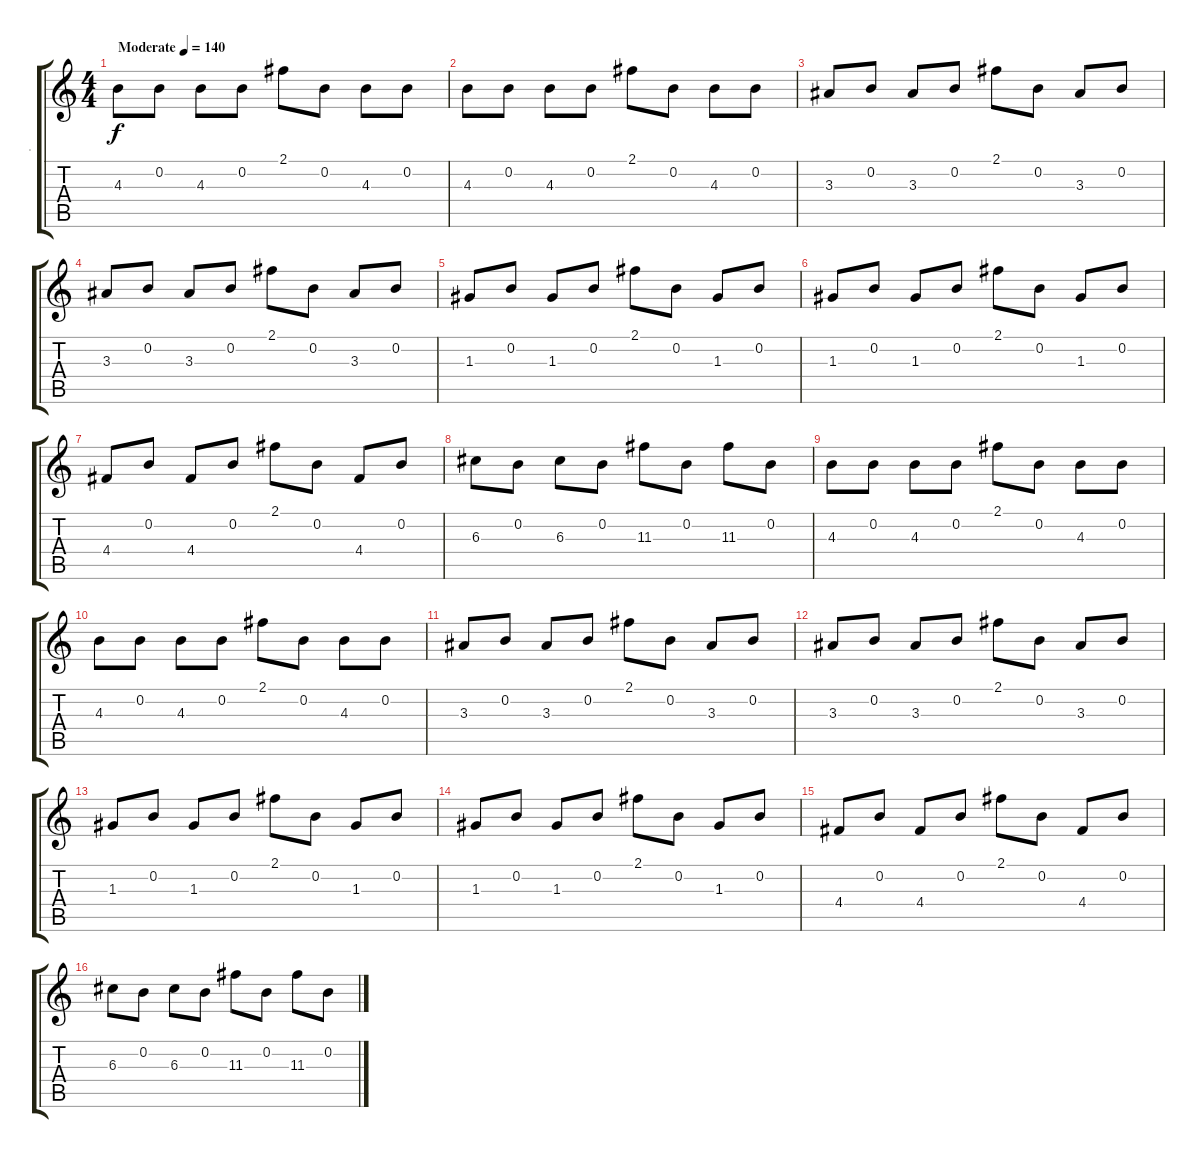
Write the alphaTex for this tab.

\track ("." ".") {instrument acousticguitarsteel}
\staff {score tabs}
\tuning (E4 B3 G3 D3 A2 D2) {hide}
\ts (4 4)
\tempo (140 "Moderate")
\clef g2
\ks c
4.3.8{dy f instrument acousticguitarsteel} 0.2.8 4.3.8 0.2.8 2.1.8 0.2.8 4.3.8 0.2.8 |
4.3.8 0.2.8 4.3.8 0.2.8 2.1.8 0.2.8 4.3.8 0.2.8 |
3.3.8 0.2.8 3.3.8 0.2.8 2.1.8 0.2.8 3.3.8 0.2.8 |
3.3.8 0.2.8 3.3.8 0.2.8 2.1.8 0.2.8 3.3.8 0.2.8 |
1.3.8 0.2.8 1.3.8 0.2.8 2.1.8 0.2.8 1.3.8 0.2.8 |
1.3.8 0.2.8 1.3.8 0.2.8 2.1.8 0.2.8 1.3.8 0.2.8 |
4.4.8 0.2.8 4.4.8 0.2.8 2.1.8 0.2.8 4.4.8 0.2.8 |
6.3.8 0.2.8 6.3.8 0.2.8 11.3.8 0.2.8 11.3.8 0.2.8 |
4.3.8 0.2.8 4.3.8 0.2.8 2.1.8 0.2.8 4.3.8 0.2.8 |
4.3.8 0.2.8 4.3.8 0.2.8 2.1.8 0.2.8 4.3.8 0.2.8 |
3.3.8 0.2.8 3.3.8 0.2.8 2.1.8 0.2.8 3.3.8 0.2.8 |
3.3.8 0.2.8 3.3.8 0.2.8 2.1.8 0.2.8 3.3.8 0.2.8 |
1.3.8 0.2.8 1.3.8 0.2.8 2.1.8 0.2.8 1.3.8 0.2.8 |
1.3.8 0.2.8 1.3.8 0.2.8 2.1.8 0.2.8 1.3.8 0.2.8 |
4.4.8 0.2.8 4.4.8 0.2.8 2.1.8 0.2.8 4.4.8 0.2.8 |
6.3.8 0.2.8 6.3.8 0.2.8 11.3.8 0.2.8 11.3.8 0.2.8
